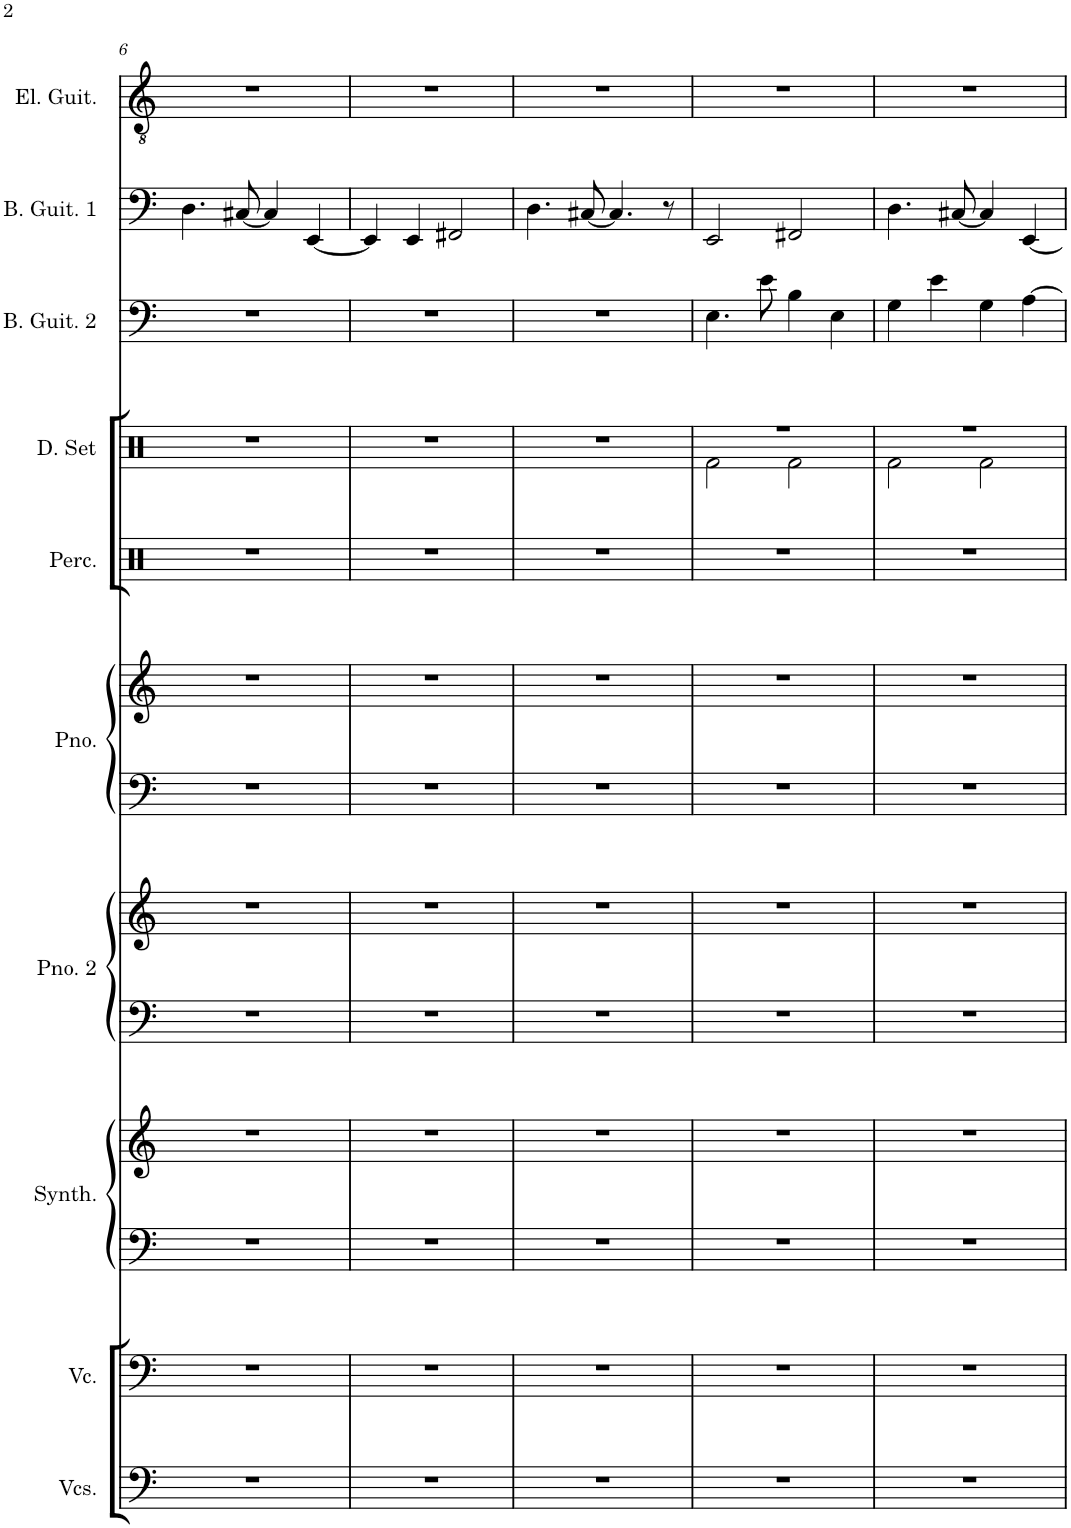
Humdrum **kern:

**kern	**kern	**kern	**kern	**kern	**kern	**kern	**kern	**kern	**kern	**kern	**kern	**kern
*part10	*part9	*part8	*part8	*part7	*part7	*part6	*part6	*part5	*part4	*part3	*part2	*part1
*staff13	*staff12	*staff11	*staff10	*staff9	*staff8	*staff7	*staff6	*staff5	*staff4	*staff3	*staff2	*staff1
*I"Violoncellos	*I"Violoncello	*I"Saw Synthesiser	*	*I"Piano 2	*	*I"Piano	*	*I"Percussion	*I"Drumset	*I"Bass Guitar 2	*I"Bass Guitar 1	*I"Electric Guitar
*I'Vcs.	*I'Vc.	*I'Synth.	*	*I'Pno. 2	*	*I'Pno.	*	*I'Perc.	*I'D. Set	*I'B. Guit. 2	*I'B. Guit. 1	*I'El. Guit.
!!LO:PB:g=z
*clefF4	*clefF4	*clefF4	*clefG2	*clefF4	*clefG2	*clefF4	*clefG2	*clefX	*clefX	*clefF4	*clefF4	*clefGv2
*	*	*	*	*	*	*	*	*	*	*Trd7c12	*Trd7c12	*
*k[]	*k[]	*k[]	*k[]	*k[]	*k[]	*k[]	*k[]	*k[]	*k[]	*k[]	*k[]	*k[]
*M4/4	*M4/4	*M4/4	*M4/4	*M4/4	*M4/4	*M4/4	*M4/4	*M4/4	*M4/4	*M4/4	*M4/4	*M4/4
=6	=6	=6	=6	=6	=6	=6	=6	=6	=6	=6	=6	=6
1r	1r	1r	1r	1r	1r	1r	1r	1r	1r	1r	4.D\	1r
.	.	.	.	.	.	.	.	.	.	.	[8C#X/	.
.	.	.	.	.	.	.	.	.	.	.	4C#/]	.
.	.	.	.	.	.	.	.	.	.	.	[4EE/	.
=7	=7	=7	=7	=7	=7	=7	=7	=7	=7	=7	=7	=7
1r	1r	1r	1r	1r	1r	1r	1r	1r	1r	1r	4EE/]	1r
.	.	.	.	.	.	.	.	.	.	.	4EE/	.
.	.	.	.	.	.	.	.	.	.	.	2FF#X/	.
=8	=8	=8	=8	=8	=8	=8	=8	=8	=8	=8	=8	=8
1r	1r	1r	1r	1r	1r	1r	1r	1r	1r	1r	4.D\	1r
.	.	.	.	.	.	.	.	.	.	.	[8C#X/	.
.	.	.	.	.	.	.	.	.	.	.	4.C#/]	.
.	.	.	.	.	.	.	.	.	.	.	8r	.
=9	=9	=9	=9	=9	=9	=9	=9	=9	=9	=9	=9	=9
*	*	*	*	*	*	*	*	*	*^	*	*	*
1r	1r	1r	1r	1r	1r	1r	1r	1r	1r	2Rf\	4.E\	2EE/	1r
.	.	.	.	.	.	.	.	.	.	.	8e\	.	.
.	.	.	.	.	.	.	.	.	.	2Rf\	4B\	2FF#X/	.
.	.	.	.	.	.	.	.	.	.	.	4E\	.	.
=10	=10	=10	=10	=10	=10	=10	=10	=10	=10	=10	=10	=10	=10
1r	1r	1r	1r	1r	1r	1r	1r	1r	1r	2Rf\	4G\	4.D\	1r
.	.	.	.	.	.	.	.	.	.	.	4e\	.	.
.	.	.	.	.	.	.	.	.	.	.	.	[8C#X/	.
.	.	.	.	.	.	.	.	.	.	2Rf\	4G\	4C#/]	.
.	.	.	.	.	.	.	.	.	.	.	[4A\	[4EE/	.
*	*	*	*	*	*	*	*	*	*v	*v	*	*	*
=	=	=	=	=	=	=	=	=	=	=	=	=
*-	*-	*-	*-	*-	*-	*-	*-	*-	*-	*-	*-	*-
